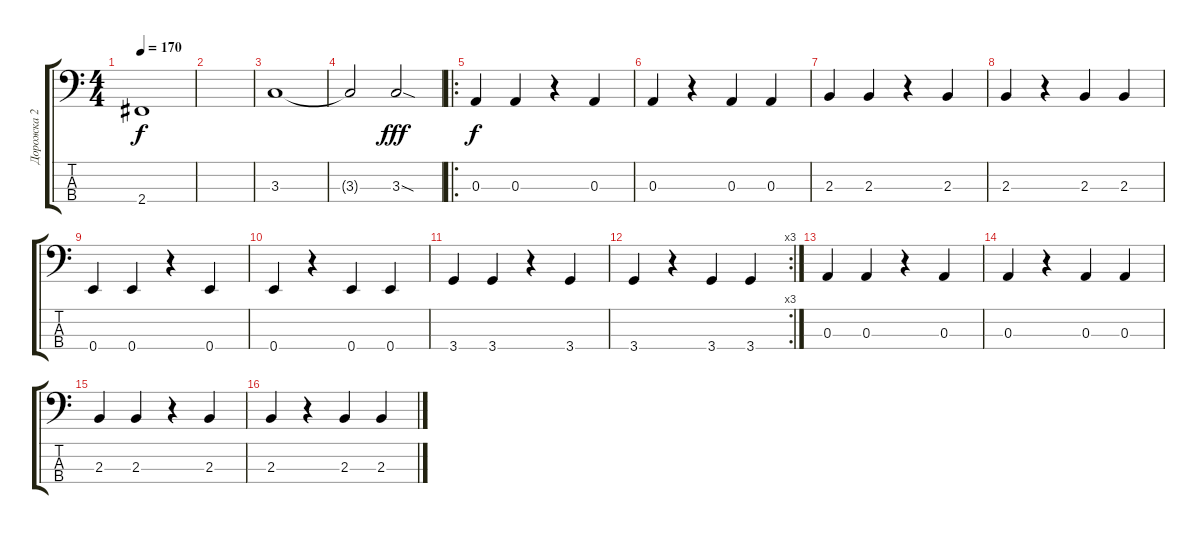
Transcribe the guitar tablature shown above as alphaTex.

\track ("Дорожка 2" "Дорожка 2") {instrument electricbassfinger}
\staff {score tabs}
\tuning (G2 D2 A1 E1) {hide}
\ts (4 4)
\tempo 170
\clef f4
\ks c
2.4.1{dy f} |
|
3.3.1 |
3.3{t}.2 3.3{sod}.2{dy fff} |
\ro
0.3.4{dy f} 0.3.4 r.4 0.3.4 |
0.3.4 r.4 0.3.4 0.3.4 |
2.3.4 2.3.4 r.4 2.3.4 |
2.3.4 r.4 2.3.4 2.3.4 |
0.4.4 0.4.4 r.4 0.4.4 |
0.4.4 r.4 0.4.4 0.4.4 |
3.4.4 3.4.4 r.4 3.4.4 |
\rc 3
3.4.4 r.4 3.4.4 3.4.4 |
0.3.4 0.3.4 r.4 0.3.4 |
0.3.4 r.4 0.3.4 0.3.4 |
2.3.4 2.3.4 r.4 2.3.4 |
2.3.4 r.4 2.3.4 2.3.4
